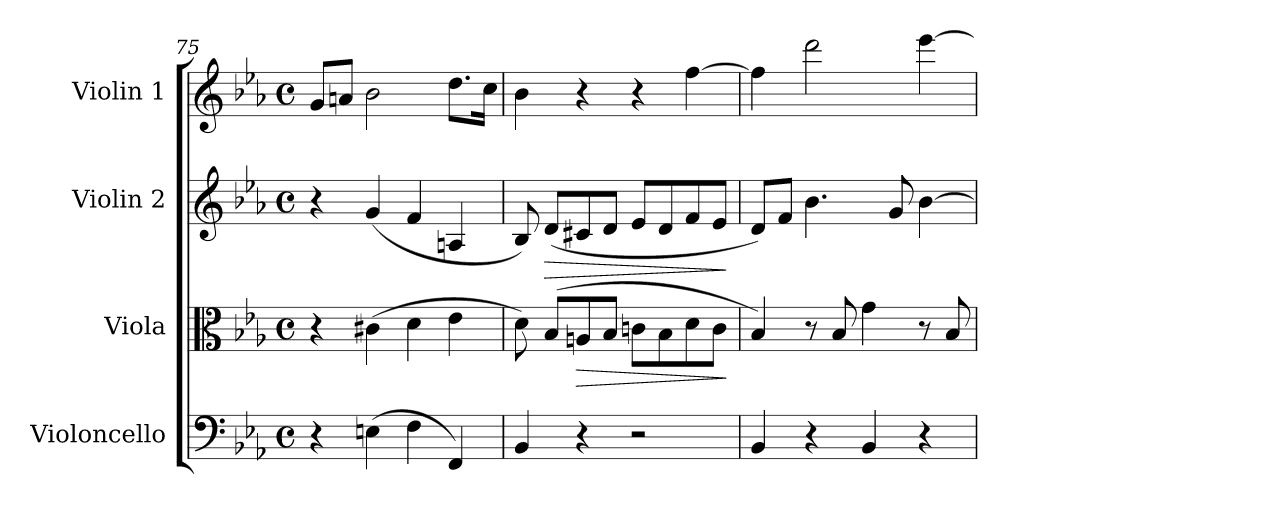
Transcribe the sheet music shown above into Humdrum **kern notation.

**kern	**kern	**dynam	**kern	**dynam	**kern
*part4	*part3	*part3	*part2	*part2	*part1
*staff4	*staff3	*staff3	*staff2	*staff2	*staff1
*I"Violoncello	*I"Viola	*	*I"Violin 2	*	*I"Violin 1
*I'Vc	*I'Vla	*	*I'Vln	*	*I'Vln
*clefF4	*clefC3	*	*clefG2	*	*clefG2
*k[b-e-a-]	*k[b-e-a-]	*	*k[b-e-a-]	*	*k[b-e-a-]
*M4/4	*M4/4	*	*M4/4	*	*M4/4
*met(c)	*met(c)	*	*met(c)	*	*met(c)
=75	=75	=75	=75	=75	=75
4r	4r	.	4r	.	8g/L
.	.	.	.	.	8an/J
(4En\	(4c#X\	.	(4g/	.	2b-\
4F\	4d\	.	4f/	.	.
4FF/)	4e-\	.	4An/	.	8.dd\L
.	.	.	.	.	16cc\Jk
!!LO:LB:g=z
=76	=76	=76	=76	=76	=76
4BB-/	8d\)	.	8B-/)	.	4b-\
!	!	!	!	!LO:HP:b	!
.	(8B-/L	.	(8d/L	>	.
!	!	!LO:HP:b	!	!	!
4r	8An/	>	8c#X/	.	4r
.	8B-/J	.	8d/J	.	.
2r	8cn\L	.	8e-/L	.	4r
.	8B-\	.	8d/	.	.
.	8d\	.	8f/	.	[4ff\
.	8c\J	.	8e-/J	.	.
.	.	]	.	]	.
=77	=77	=77	=77	=77	=77
4BB-/	4B-/)	.	8d/L)	.	4ff\]
.	.	.	8f/J	.	.
4r	8r	.	4.b-\	.	2ddd\
.	8B-/	.	.	.	.
4BB-/	4g\	.	.	.	.
.	.	.	8g/	.	.
4r	8r	.	[4b-\	.	[4eee-\
.	8B-/	.	.	.	.
=	=	=	=	=	=
*-	*-	*-	*-	*-	*-
